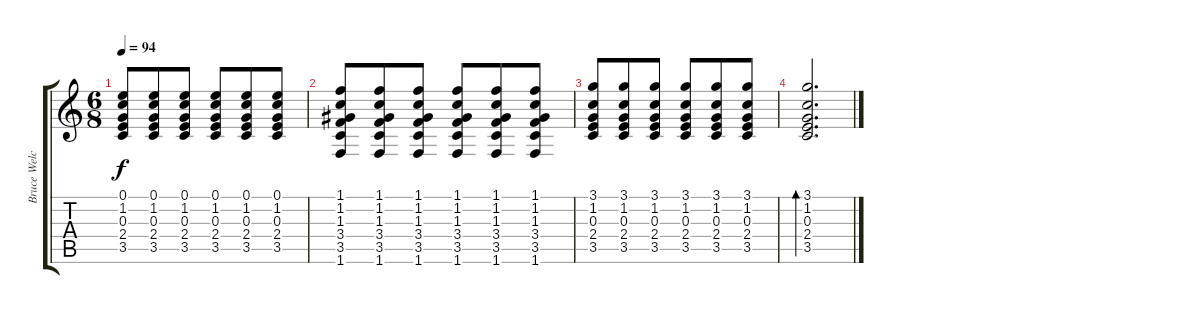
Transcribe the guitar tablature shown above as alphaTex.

\track ("Bruce Welch (rhythm guitar)" "Bruce Welc") {instrument acousticguitarnylon}
\staff {score tabs}
\tuning (E4 B3 G3 D3 A2 E2) {hide}
\ts (6 8)
\tempo 94
\clef g2
\ks c
(0.1 1.2 0.3 2.4 3.5).8{dy f} (0.1 1.2 0.3 2.4 3.5).8 (0.1 1.2 0.3 2.4 3.5).8 (0.1 1.2 0.3 2.4 3.5).8 (0.1 1.2 0.3 2.4 3.5).8 (0.1 1.2 0.3 2.4 3.5).8 |
(1.1 1.2 1.3 3.4 3.5 1.6).8 (1.1 1.2 1.3 3.4 3.5 1.6).8 (1.1 1.2 1.3 3.4 3.5 1.6).8 (1.1 1.2 1.3 3.4 3.5 1.6).8 (1.1 1.2 1.3 3.4 3.5 1.6).8 (1.1 1.2 1.3 3.4 3.5 1.6).8 |
(3.1 1.2 0.3 2.4 3.5).8 (3.1 1.2 0.3 2.4 3.5).8 (3.1 1.2 0.3 2.4 3.5).8 (3.1 1.2 0.3 2.4 3.5).8 (3.1 1.2 0.3 2.4 3.5).8 (3.1 1.2 0.3 2.4 3.5).8 |
(3.1 1.2 0.3 2.4 3.5).2{d bd 240}
